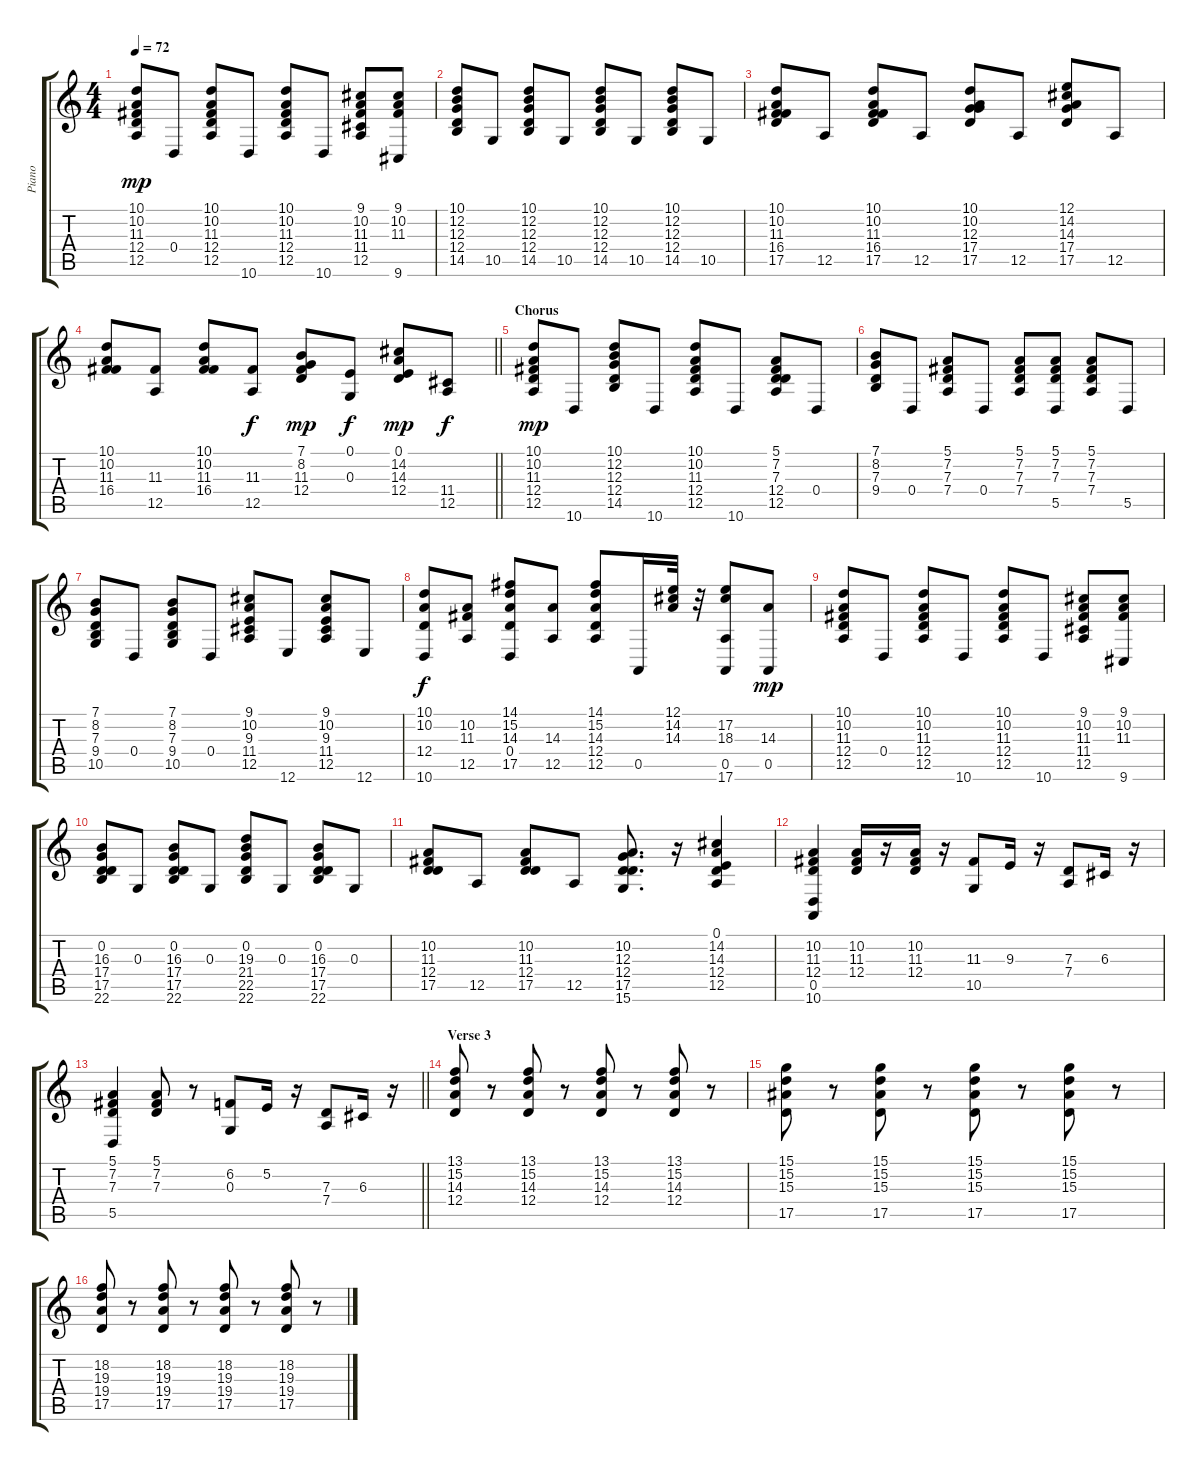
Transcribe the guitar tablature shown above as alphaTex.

\track ("Piano" "Piano") {instrument acousticgrandpiano}
\staff {score tabs}
\tuning (E4 B3 G3 D3 A2 E2) {hide}
\ts (4 4)
\tempo 72
\clef g2
\ks c
(10.1 10.2 11.3 12.4 12.5).8{dy mp} 0.4.8 (10.1 10.2 11.3 12.4 12.5).8 10.6.8 (10.1 10.2 11.3 12.4 12.5).8 10.6.8 (9.1 10.2 11.3 11.4 12.5).8 (9.1 10.2 11.3 9.6).8 |
(10.1 12.2 12.3 12.4 14.5).8 10.5.8 (10.1 12.2 12.3 12.4 14.5).8 10.5.8 (10.1 12.2 12.3 12.4 14.5).8 10.5.8 (10.1 12.2 12.3 12.4 14.5).8 10.5.8 |
(10.1 10.2 11.3 16.4 17.5).8 12.5.8 (10.1 10.2 11.3 16.4 17.5).8 12.5.8 (10.1 10.2 12.3 17.4 17.5).8 12.5.8 (12.1 14.2 14.3 17.4 17.5).8 12.5.8 |
\barLineRight lightlight
(10.1 10.2 11.3 16.4).8 (11.3 12.5).8 (10.1 10.2 11.3 16.4).8 (11.3 12.5).8{dy f} (7.1 8.2 11.3 12.4).8{dy mp} (0.1 0.3).8{dy f} (0.1 14.2 14.3 12.4).8{dy mp} (11.4 12.5).8{dy f} |
\section ("" "Chorus")
(10.1 10.2 11.3 12.4 12.5).8{dy mp} 10.6.8 (10.1 12.2 12.3 12.4 14.5).8 10.6.8 (10.1 10.2 11.3 12.4 12.5).8 10.6.8 (5.1 7.2 7.3 12.4 12.5).8 0.4.8 |
(7.1 8.2 7.3 9.4).8 0.4.8 (5.1 7.2 7.3 7.4).8 0.4.8 (5.1 7.2 7.3 7.4).8 (5.1 7.2 7.3 5.5).8 (5.1 7.2 7.3 7.4).8 5.5.8 |
(7.1 8.2 7.3 9.4 10.5).8 0.4.8 (7.1 8.2 7.3 9.4 10.5).8 0.4.8 (9.1 10.2 9.3 11.4 12.5).8 12.6.8 (9.1 10.2 9.3 11.4 12.5).8 12.6.8 |
(10.1 10.2 12.4 10.6).8{dy f} (10.2 11.3 12.5).8 (14.1 15.2 14.3 0.4 17.5).8 (14.3 12.5).8 (14.1 15.2 14.3 12.4 12.5).8 0.5.16 (12.1 14.2 14.3).32 r.32 (17.2 18.3 0.5 17.6).8 (14.3 0.5).8{dy mp} |
(10.1 10.2 11.3 12.4 12.5).8 0.4.8 (10.1 10.2 11.3 12.4 12.5).8 10.6.8 (10.1 10.2 11.3 12.4 12.5).8 10.6.8 (9.1 10.2 11.3 11.4 12.5).8 (9.1 10.2 11.3 9.6).8 |
(0.2 16.3 17.4 17.5 22.6).8 0.3.8 (0.2 16.3 17.4 17.5 22.6).8 0.3.8 (0.2 19.3 21.4 22.5 22.6).8 0.3.8 (0.2 16.3 17.4 17.5 22.6).8 0.3.8 |
(10.2 11.3 12.4 17.5).8 12.5.8 (10.2 11.3 12.4 17.5).8 12.5.8 (10.2 12.3 12.4 17.5 15.6).8{d} r.16 (0.1 14.2 14.3 12.4 12.5).4 |
(10.2 11.3 12.4 0.5 10.6).4 (10.2 11.3 12.4).16 r.16 (10.2 11.3 12.4).16 r.16 (11.3 10.5).8 9.3.16 r.16 (7.3 7.4).8 6.3.16 r.16 |
\barLineRight lightlight
(5.1 7.2 7.3 5.5).4 (5.1 7.2 7.3).8 r.8 (6.2 0.3).8 5.2.16 r.16 (7.3 7.4).8 6.3.16 r.16 |
\section ("" "Verse 3")
(13.1 15.2 14.3 12.4).8 r.8 (13.1 15.2 14.3 12.4).8 r.8 (13.1 15.2 14.3 12.4).8 r.8 (13.1 15.2 14.3 12.4).8 r.8 |
(15.1 15.2 15.3 17.5).8 r.8 (15.1 15.2 15.3 17.5).8 r.8 (15.1 15.2 15.3 17.5).8 r.8 (15.1 15.2 15.3 17.5).8 r.8 |
(18.2 19.3 19.4 17.5).8 r.8 (18.2 19.3 19.4 17.5).8 r.8 (18.2 19.3 19.4 17.5).8 r.8 (18.2 19.3 19.4 17.5).8 r.8
